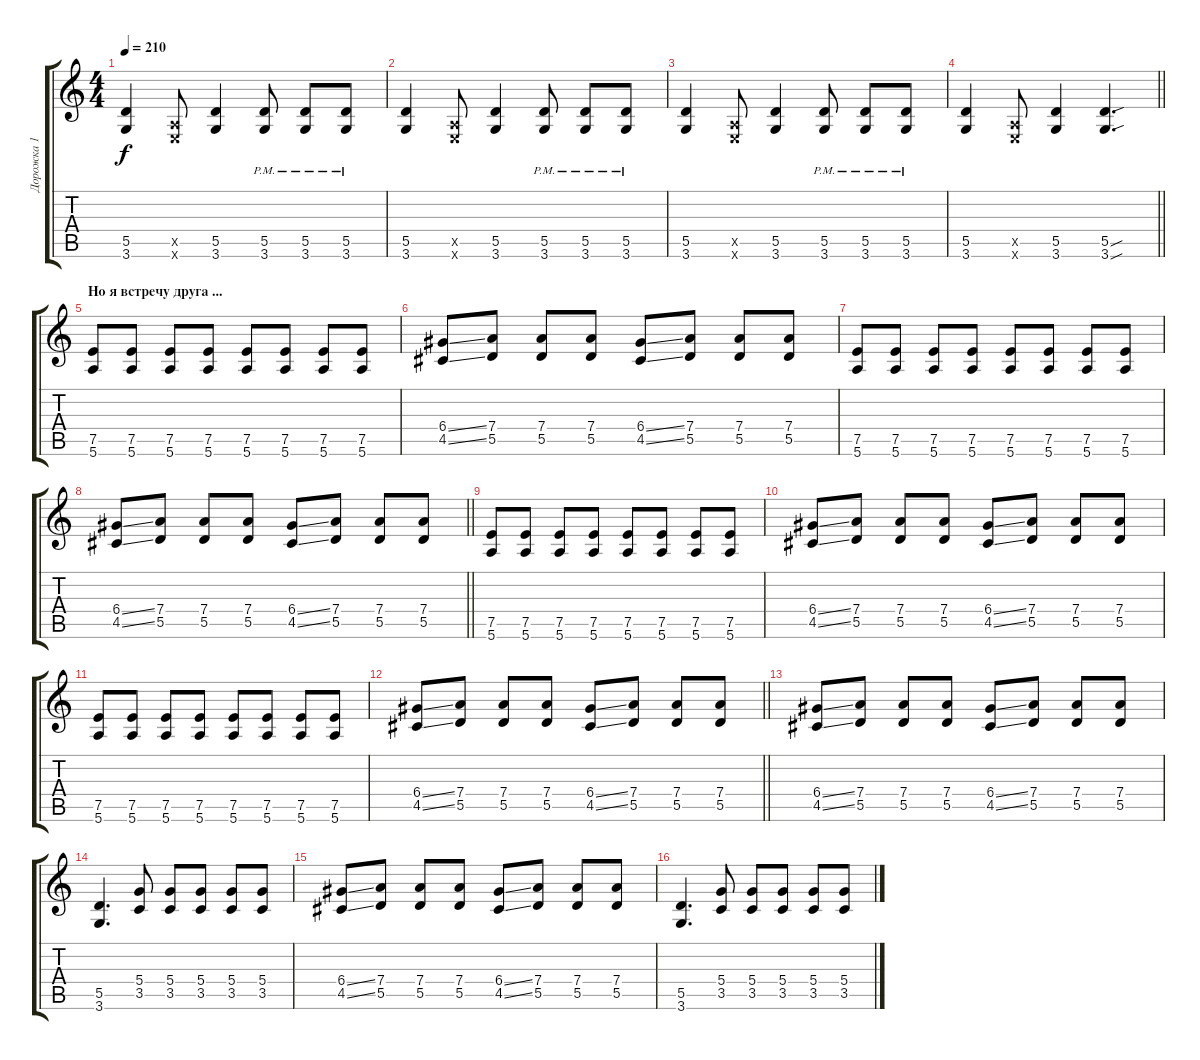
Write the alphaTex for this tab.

\track ("Дорожка 1" "Дорожка 1") {instrument distortionguitar}
\staff {score tabs}
\tuning (E4 B3 G3 D3 A2 E2) {hide}
\ts (4 4)
\tempo 210
\clef g2
\ks c
(5.5 3.6).4{dy f} (0.5{x} 0.6{x}).8 (5.5 3.6).4 (5.5{pm} 3.6{pm}).8 (5.5{pm} 3.6{pm}).8 (5.5{pm} 3.6{pm}).8 |
(5.5 3.6).4 (0.5{x} 0.6{x}).8 (5.5 3.6).4 (5.5{pm} 3.6{pm}).8 (5.5{pm} 3.6{pm}).8 (5.5{pm} 3.6{pm}).8 |
(5.5 3.6).4 (0.5{x} 0.6{x}).8 (5.5 3.6).4 (5.5{pm} 3.6{pm}).8 (5.5{pm} 3.6{pm}).8 (5.5{pm} 3.6{pm}).8 |
\barLineRight lightlight
(5.5 3.6).4 (0.5{x} 0.6{x}).8 (5.5 3.6).4 (5.5{sou} 3.6{sou}).4{d} |
\section ("" "Но я встречу друга ...")
(7.5 5.6).8 (7.5 5.6).8 (7.5 5.6).8 (7.5 5.6).8 (7.5 5.6).8 (7.5 5.6).8 (7.5 5.6).8 (7.5 5.6).8 |
(6.4{ss} 4.5{ss}).8 (7.4 5.5).8 (7.4 5.5).8 (7.4 5.5).8 (6.4{ss} 4.5{ss}).8 (7.4 5.5).8 (7.4 5.5).8 (7.4 5.5).8 |
(7.5 5.6).8 (7.5 5.6).8 (7.5 5.6).8 (7.5 5.6).8 (7.5 5.6).8 (7.5 5.6).8 (7.5 5.6).8 (7.5 5.6).8 |
\barLineRight lightlight
(6.4{ss} 4.5{ss}).8 (7.4 5.5).8 (7.4 5.5).8 (7.4 5.5).8 (6.4{ss} 4.5{ss}).8 (7.4 5.5).8 (7.4 5.5).8 (7.4 5.5).8 |
(7.5 5.6).8 (7.5 5.6).8 (7.5 5.6).8 (7.5 5.6).8 (7.5 5.6).8 (7.5 5.6).8 (7.5 5.6).8 (7.5 5.6).8 |
(6.4{ss} 4.5{ss}).8 (7.4 5.5).8 (7.4 5.5).8 (7.4 5.5).8 (6.4{ss} 4.5{ss}).8 (7.4 5.5).8 (7.4 5.5).8 (7.4 5.5).8 |
(7.5 5.6).8 (7.5 5.6).8 (7.5 5.6).8 (7.5 5.6).8 (7.5 5.6).8 (7.5 5.6).8 (7.5 5.6).8 (7.5 5.6).8 |
\barLineRight lightlight
(6.4{ss} 4.5{ss}).8 (7.4 5.5).8 (7.4 5.5).8 (7.4 5.5).8 (6.4{ss} 4.5{ss}).8 (7.4 5.5).8 (7.4 5.5).8 (7.4 5.5).8 |
(6.4{ss} 4.5{ss}).8 (7.4 5.5).8 (7.4 5.5).8 (7.4 5.5).8 (6.4{ss} 4.5{ss}).8 (7.4 5.5).8 (7.4 5.5).8 (7.4 5.5).8 |
(5.5 3.6).4{d} (5.4 3.5).8 (5.4 3.5).8 (5.4 3.5).8 (5.4 3.5).8 (5.4 3.5).8 |
(6.4{ss} 4.5{ss}).8 (7.4 5.5).8 (7.4 5.5).8 (7.4 5.5).8 (6.4{ss} 4.5{ss}).8 (7.4 5.5).8 (7.4 5.5).8 (7.4 5.5).8 |
(5.5 3.6).4{d} (5.4 3.5).8 (5.4 3.5).8 (5.4 3.5).8 (5.4 3.5).8 (5.4 3.5).8
